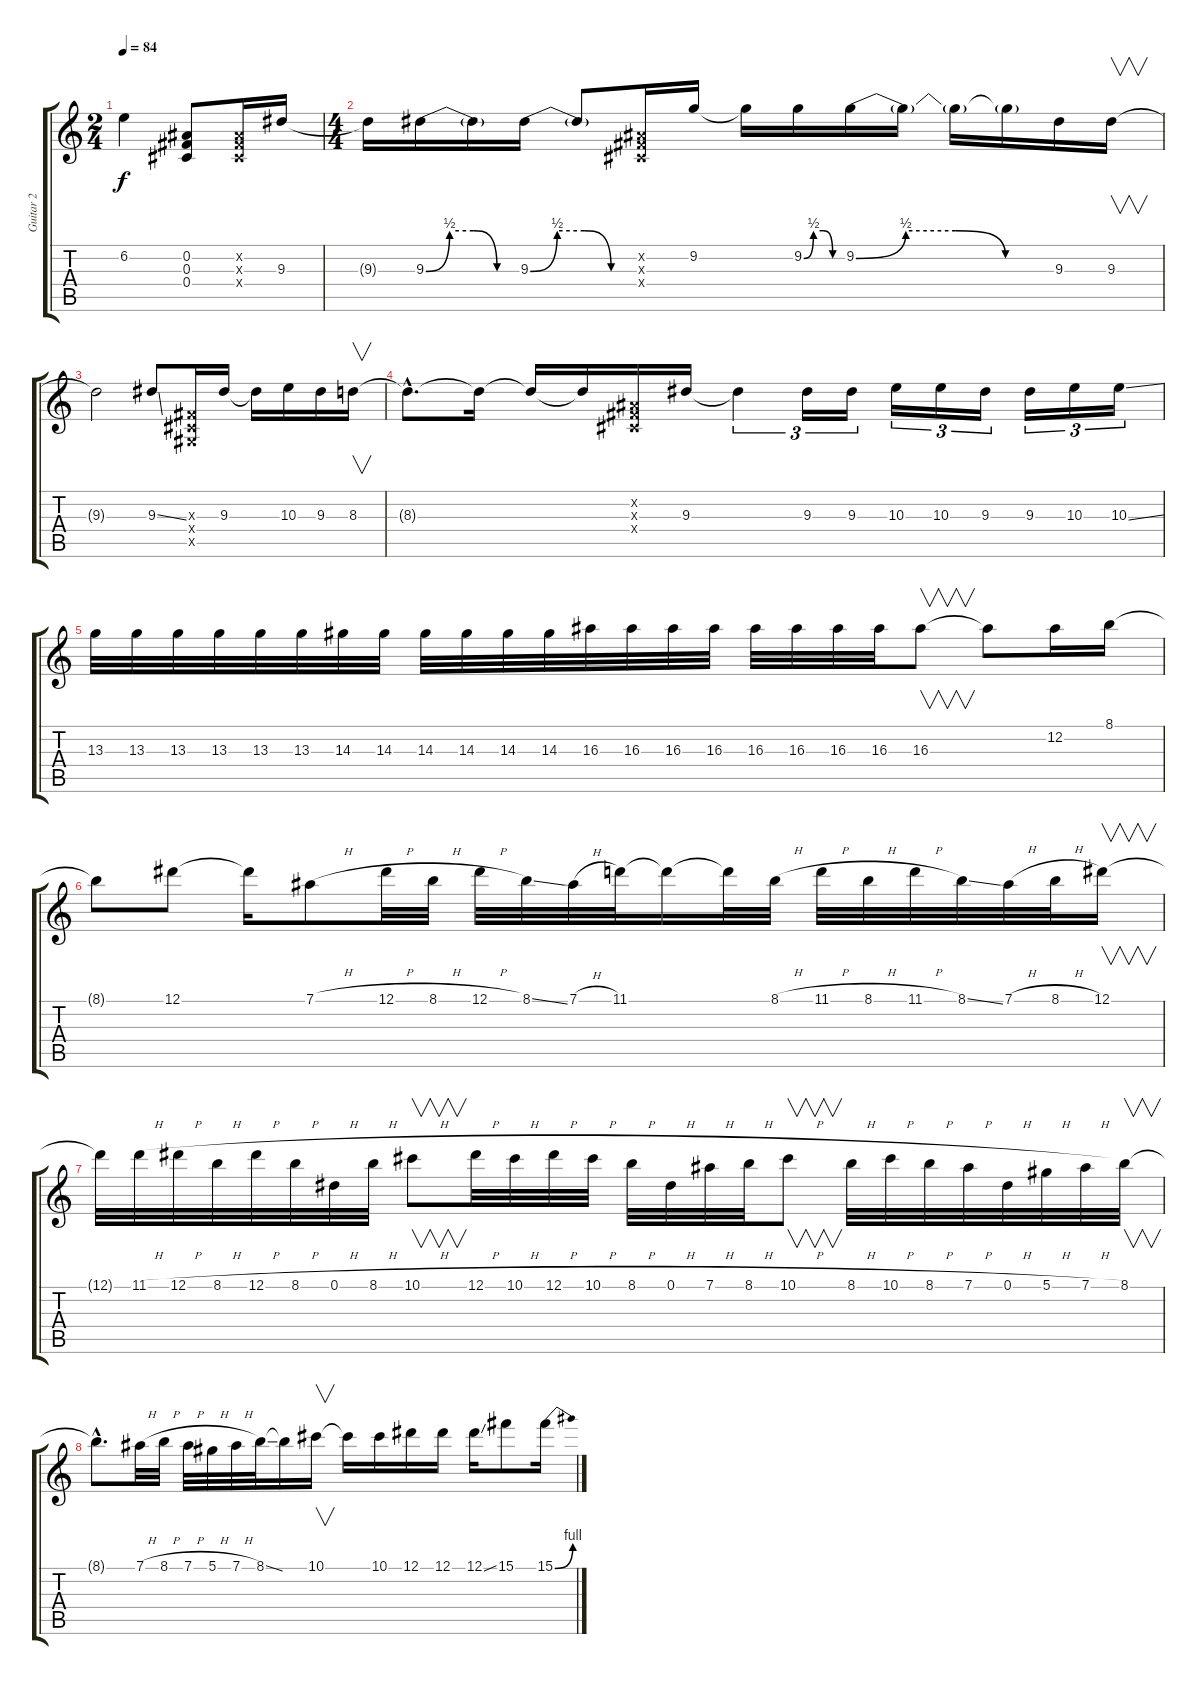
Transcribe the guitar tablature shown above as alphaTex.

\track ("Guitar 2" "Guitar 2") {instrument overdrivenguitar}
\staff {score tabs}
\tuning (Eb4 Bb3 Gb3 Db3 Ab2 Eb2) {hide}
\ts (2 4)
\tempo 84
\clef g2
\ks c
6.2{t}.4{dy f} (0.2 0.3 0.4).8 (0.2{x} 0.3{x} 0.4{x}).16 9.3.16 |
\ts (4 4)
9.3{t}.16 9.3{be (custom 0 0 15 2 30 2 45 0 60 0)}.16 9.3{t}.16 9.3{be (custom 0 0 15 2 30 2 45 0 60 0)}.16 9.3{t}.8 (0.2{x} 0.3{x} 0.4{x}).16 9.2.16 9.2{t}.16 9.2{be (custom 0 0 15 2 30 2 45 0 60 0)}.16 9.2{be (custom 0 0 15 2 30 2 45 0 60 0)}.16 9.2{t}.16 9.2{t}.16 9.2{t}.16 9.3.16 9.3.16{v} |
9.3{t}.2 9.3{ss}.8 (0.3{x} 0.4{x} 0.5{x}).16 9.3.16 9.3{t}.16 10.3.16 9.3.16 8.3.16{v} |
8.3{hac t}.8{d} 8.3{t}.16 8.3{t}.16 8.3{t}.16 (0.2{x} 0.3{x} 0.4{x}).16 9.3.16 9.3{t}.4{tu (3 2)} 9.3.16{tu (3 2)} 9.3.16{tu (3 2)} 10.3.16{tu (3 2)} 10.3.16{tu (3 2)} 9.3.16{tu (3 2)} 9.3.16{tu (3 2)} 10.3.16{tu (3 2)} 10.3{ss}.16{tu (3 2)} |
13.3.32 13.3.32 13.3.32 13.3.32 13.3.32 13.3.32 14.3.32 14.3.32 14.3.32 14.3.32 14.3.32 14.3.32 16.3.32 16.3.32 16.3.32 16.3.32 16.3.32 16.3.32 16.3.32 16.3.32 16.3.8{v} 16.3{t}.8 12.2.16 8.1.16 |
8.1{t}.8 12.1.8 12.1{t}.16 7.1{h}.8 12.1{h}.32 8.1{h}.32 12.1{h}.32 8.1{ss}.32 7.1{h}.32 11.1.32 11.1{t}.16 11.1{t}.32 8.1{h}.32 11.1{h}.32 8.1{h}.32 11.1{h}.32 8.1{ss}.32 7.1{h}.32 8.1{h}.32 12.1.16{v} |
12.1{t}.32 11.1{h}.32 12.1{h}.32 8.1{h}.32 12.1{h}.32 8.1{h}.32 0.1{h}.32 8.1{h}.32 10.1{h}.8{v} 12.1{h}.32 10.1{h}.32 12.1{h}.32 10.1{h}.32 8.1{h}.32 0.1{h}.32 7.1{h}.32 8.1{h}.32 10.1{h}.8{v} 8.1{h}.32 10.1{h}.32 8.1{h}.32 7.1{h}.32 0.1{h}.32 5.1{h}.32 7.1{h}.32 8.1.32{v} |
8.1{hac t}.8{d} 7.1{h}.32 8.1{h}.32 7.1{h}.32 5.1{h}.32 7.1{h}.32 8.1{ss}.32 8.1{t}.16 10.1.16{v} 10.1{t}.16 10.1.16 12.1.16 12.1.16 12.1{ss}.16 15.1.8 15.1{be (bend 0 0 60 4)}.16
